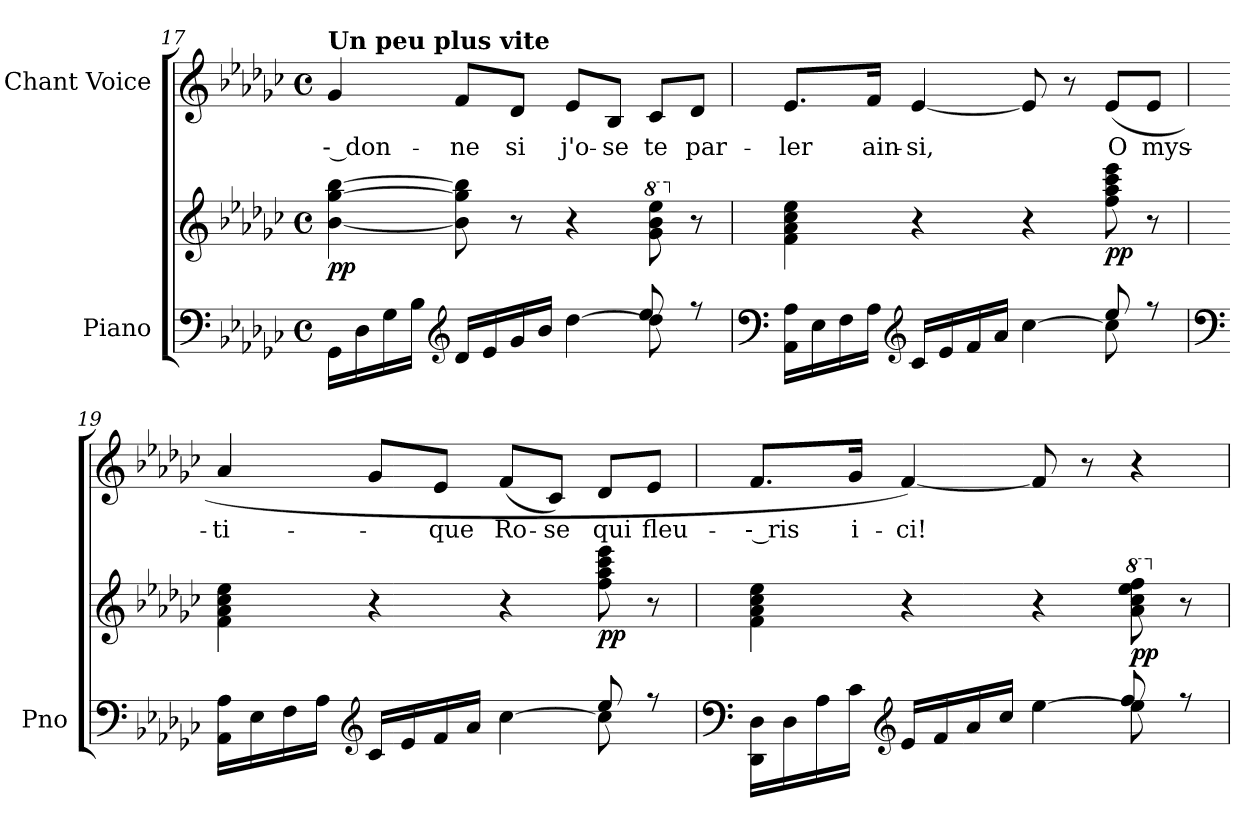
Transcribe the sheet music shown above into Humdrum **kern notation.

**kern	**kern	**dynam	**kern	**text
*part2	*part2	*part2	*part1	*part1
*staff3	*staff2	*staff2/3	*staff1	*staff1
*I"Piano	*	*	*I"Chant Voice	*
*I'Pno	*	*	*	*
!!LO:PB:g=z
*clefF4	*clefG2	*	*clefG2	*
*k[b-e-a-d-g-c-]	*k[b-e-a-d-g-c-]	*	*k[b-e-a-d-g-c-]	*
*M4/4	*M4/4	*	*M4/4	*
*met(c)	*met(c)	*	*met(c)	*
*MM60	*MM60	*	*MM60	*
=17	=17	=17	=17	=17
*^	*	*	*	*
!	!	!	!	!LO:TX:a:B:t=Un peu plus vite	!
!	!	!	!LO:DY:b	!	!LO:LY:b
16GG-\LL	2.rCCyy	[4b-\ [4gg-\ [4bb-\	pp	4g-/	-- don-
16D-\	.	.	.	.	.
16G-\	.	.	.	.	.
16B-\JJ	.	.	.	.	.
*clefG2	*	*	*	*	*
!	!	!	!	!	!LO:LY:b
16d-/LL	.	8b-\] 8gg-\] 8bb-\]	.	8f/L	-ne
16e-/	.	.	.	.	.
!	!	!	!	!	!LO:LY:b
16g-/	.	8r	.	8d-/J	si
16b-/JJ	.	.	.	.	.
!	!	!	!	!	!LO:LY:b
[4dd-\	.	4r	.	8e-/L	j'o-
!	!	!	!	!	!LO:LY:b
.	.	.	.	8B-/J	-se
*	*	*8va	*	*	*
!	!	!	!	!	!LO:LY:b
8dd-\]	8ee-/	8gg-\ 8bb-\ 8eee-\	.	8c-/L	te
*	*	*X8va	*	*	*
!	!	!	!	!	!LO:LY:b
8ryy	8rff	8r	.	8d-/J	par-
=18	=18	=18	=18	=18	=18
*clefF4	*	*	*	*	*
!	!	!	!	!	!LO:LY:b
16AA-\ 16A-\LL	2.rCCyy	4f\ 4a-\ 4cc-\ 4ee-\	.	8.e-/L	-ler
16E-\	.	.	.	.	.
16F\	.	.	.	.	.
!	!	!	!	!	!LO:LY:b
16A-\JJ	.	.	.	16f/Jk	ain-
*clefG2	*	*	*	*	*
!	!	!	!	!	!LO:LY:b
16c-/LL	.	4r	.	[4e-/	-si,
16e-/	.	.	.	.	.
16f/	.	.	.	.	.
16a-/JJ	.	.	.	.	.
[4cc-\	.	4r	.	8e-/]	.
.	.	.	.	8r	.
!	!	!	!LO:DY:b	!	!LO:LY:b
8cc-\]	8ee-/	8ff\ 8aa-\ 8ccc-\ 8eee-\	pp	(>8e-/L	O
!	!	!	!	!	!LO:LY:b
8ryy	8rff	8r	.	8e-/J	mys-
=19	=19	=19	=19	=19	=19
*clefF4	*	*	*	*	*
!	!	!	!	!	!LO:LY:b
16AA-\ 16A-\LL	2.rCCyy	4f\ 4a-\ 4cc-\ 4ee-\	.	4a-/	-ti-
16E-\	.	.	.	.	.
16F\	.	.	.	.	.
16A-\JJ	.	.	.	.	.
*clefG2	*	*	*	*	*
16c-/LL	.	4r	.	8g-/L	.
16e-/	.	.	.	.	.
!	!	!	!	!	!LO:LY:b
16f/	.	.	.	8e-/J	-que
16a-/JJ	.	.	.	.	.
!	!	!	!	!	!LO:LY:b
[4cc-\	.	4r	.	(<8f/L	Ro-
!	!	!	!	!	!LO:LY:b
.	.	.	.	8c-/J)	-se
!	!	!	!LO:DY:b	!	!LO:LY:b
8cc-\]	8ee-/	8ff\ 8aa-\ 8ccc-\ 8eee-\	pp	8d-/L	qui
!	!	!	!	!	!LO:LY:b
8ryy	8rff	8r	.	8e-/J	fleu-
!!LO:LB:g=z
=20	=20	=20	=20	=20	=20
*clefF4	*	*	*	*	*
!	!	!	!	!	!LO:LY:b
16DD-\ 16D-\LL	2.rBByy	4f\ 4a-\ 4cc-\ 4ee-\	.	8.f/L	-- ris
16D-\	.	.	.	.	.
16A-\	.	.	.	.	.
!	!	!	!	!	!LO:LY:b
16c-\JJ	.	.	.	16g-/Jk	i-
*clefG2	*	*	*	*	*
!	!	!	!	!	!LO:LY:b
16e-/LL	.	4r	.	[4f/)	-ci!
16f/	.	.	.	.	.
16a-/	.	.	.	.	.
16cc-/JJ	.	.	.	.	.
[4ee-\	.	4r	.	8f/]	.
.	.	.	.	8r	.
*	*	*8va	*	*	*
!	!	!	!LO:DY:b	!	!
8ee-\]	8ff/	8aa-\ 8ccc-\ 8eee-\ 8fff\	pp	4r	.
*	*	*X8va	*	*	*
8ryy	8rff	8r	.	.	.
*v	*v	*	*	*	*
=	=	=	=	=
*-	*-	*-	*-	*-
